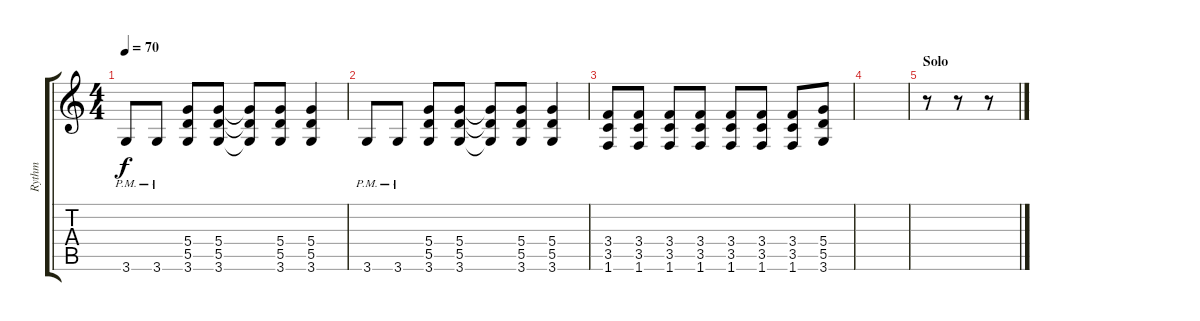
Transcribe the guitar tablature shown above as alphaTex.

\track ("Rythm" "Rythm") {instrument distortionguitar}
\staff {score tabs}
\tuning (E4 B3 G3 D3 A2 E2) {hide}
\ts (4 4)
\tempo 70
\clef g2
\ks c
3.6{pm}.8{dy f} 3.6{pm}.8 (5.4 5.5 3.6).8 (5.4 5.5 3.6).8 (5.4{t} 5.5{t} 3.6{t}).8 (5.4 5.5 3.6).8 (5.4 5.5 3.6).4 |
3.6{pm}.8 3.6{pm}.8 (5.4 5.5 3.6).8 (5.4 5.5 3.6).8 (5.4{t} 5.5{t} 3.6{t}).8 (5.4 5.5 3.6).8 (5.4 5.5 3.6).4 |
(3.4 3.5 1.6).8 (3.4 3.5 1.6).8 (3.4 3.5 1.6).8 (3.4 3.5 1.6).8 (3.4 3.5 1.6).8 (3.4 3.5 1.6).8 (3.4 3.5 1.6).8 (5.4 5.5 3.6).8 |
|
\section ("" "Solo")
r.8 r.8 r.8
